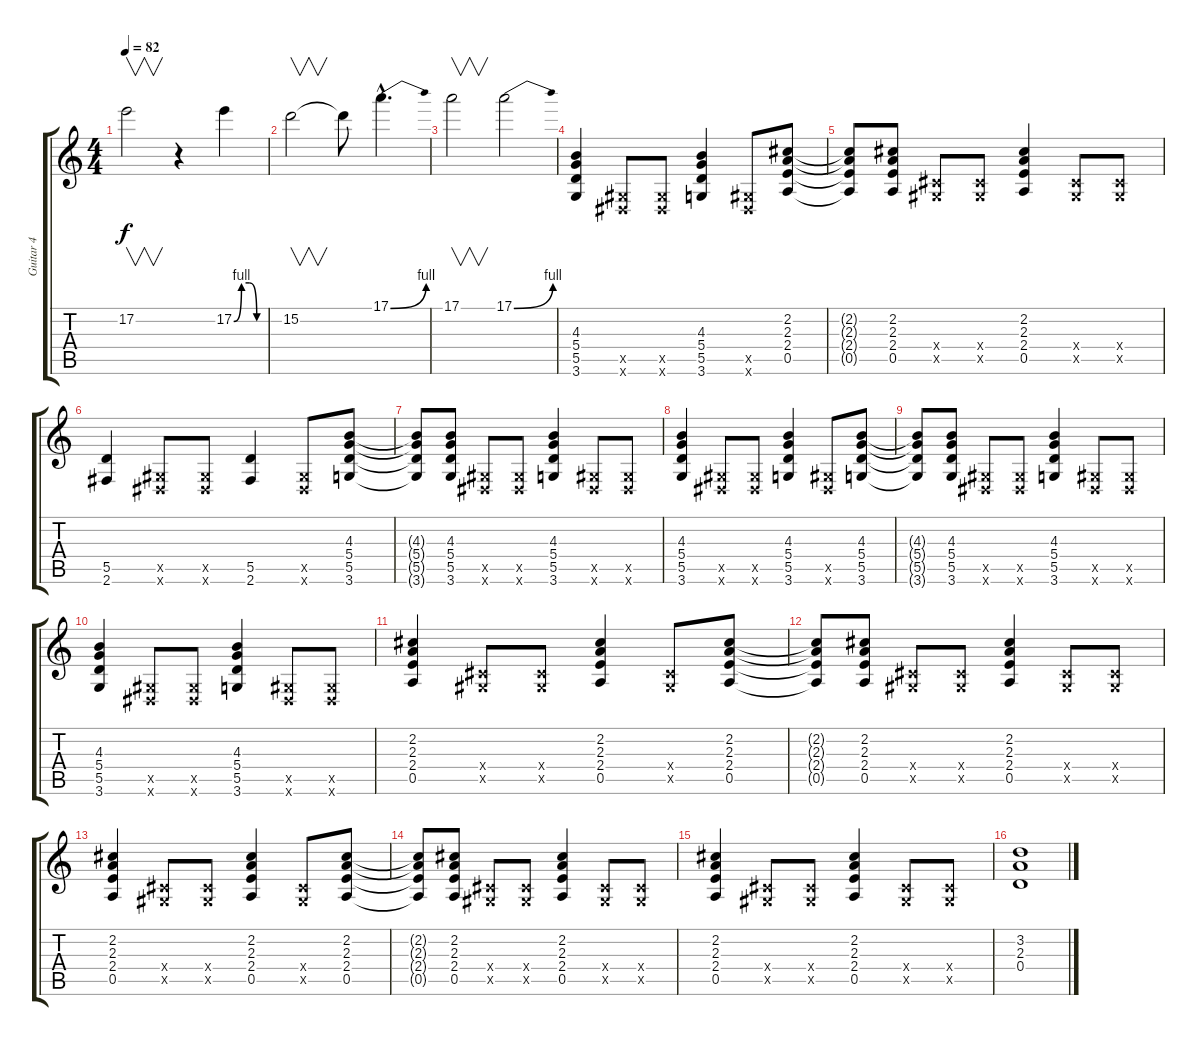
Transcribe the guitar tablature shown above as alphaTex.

\track ("Guitar 4" "Guitar 4") {instrument distortionguitar}
\staff {score tabs}
\tuning (E4 B3 G3 D3 A2 E2) {hide}
\ts (4 4)
\tempo 82
\clef g2
\ks c
17.2.2{v dy f} r.4 17.2{be (custom 0 0 15 4 30 4 45 0 60 0)}.4 |
15.2.2{v} 15.2{t}.8 17.1{be (bend 0 0 60 4) hac}.4{d} |
17.1.2{v} 17.1{be (bend 0 0 60 4)}.2 |
(4.3 5.4 5.5 3.6).4 (-1.5{x} -1.6{x}).8 (-1.5{x} -1.6{x}).8 (4.3 5.4 5.5 3.6).4 (-1.5{x} -1.6{x}).8 (2.2 2.3 2.4 0.5).8 |
(2.2{t} 2.3{t} 2.4{t} 0.5{t}).8 (2.2 2.3 2.4 0.5).8 (-1.4{x} -1.5{x}).8 (-1.4{x} -1.5{x}).8 (2.2 2.3 2.4 0.5).4 (-1.4{x} -1.5{x}).8 (-1.4{x} -1.5{x}).8 |
(5.5 2.6).4 (-1.5{x} -1.6{x}).8 (-1.5{x} -1.6{x}).8 (5.5 2.6).4 (-1.5{x} -1.6{x}).8 (4.3 5.4 5.5 3.6).8 |
(4.3{t} 5.4{t} 5.5{t} 3.6{t}).8 (4.3 5.4 5.5 3.6).8 (-1.5{x} -1.6{x}).8 (-1.5{x} -1.6{x}).8 (4.3 5.4 5.5 3.6).4 (-1.5{x} -1.6{x}).8 (-1.5{x} -1.6{x}).8 |
(4.3 5.4 5.5 3.6).4 (-1.5{x} -1.6{x}).8 (-1.5{x} -1.6{x}).8 (4.3 5.4 5.5 3.6).4 (-1.5{x} -1.6{x}).8 (4.3 5.4 5.5 3.6).8 |
(4.3{t} 5.4{t} 5.5{t} 3.6{t}).8 (4.3 5.4 5.5 3.6).8 (-1.5{x} -1.6{x}).8 (-1.5{x} -1.6{x}).8 (4.3 5.4 5.5 3.6).4 (-1.5{x} -1.6{x}).8 (-1.5{x} -1.6{x}).8 |
(4.3 5.4 5.5 3.6).4 (-1.5{x} -1.6{x}).8 (-1.5{x} -1.6{x}).8 (4.3 5.4 5.5 3.6).4 (-1.5{x} -1.6{x}).8 (-1.5{x} -1.6{x}).8 |
(2.2 2.3 2.4 0.5).4 (-1.4{x} -1.5{x}).8 (-1.4{x} -1.5{x}).8 (2.2 2.3 2.4 0.5).4 (-1.4{x} -1.5{x}).8 (2.2 2.3 2.4 0.5).8 |
(2.2{t} 2.3{t} 2.4{t} 0.5{t}).8 (2.2 2.3 2.4 0.5).8 (-1.4{x} -1.5{x}).8 (-1.4{x} -1.5{x}).8 (2.2 2.3 2.4 0.5).4 (-1.4{x} -1.5{x}).8 (-1.4{x} -1.5{x}).8 |
(2.2 2.3 2.4 0.5).4 (-1.4{x} -1.5{x}).8 (-1.4{x} -1.5{x}).8 (2.2 2.3 2.4 0.5).4 (-1.4{x} -1.5{x}).8 (2.2 2.3 2.4 0.5).8 |
(2.2{t} 2.3{t} 2.4{t} 0.5{t}).8 (2.2 2.3 2.4 0.5).8 (-1.4{x} -1.5{x}).8 (-1.4{x} -1.5{x}).8 (2.2 2.3 2.4 0.5).4 (-1.4{x} -1.5{x}).8 (-1.4{x} -1.5{x}).8 |
(2.2 2.3 2.4 0.5).4 (-1.4{x} -1.5{x}).8 (-1.4{x} -1.5{x}).8 (2.2 2.3 2.4 0.5).4 (-1.4{x} -1.5{x}).8 (-1.4{x} -1.5{x}).8 |
(3.2 2.3 0.4).1
